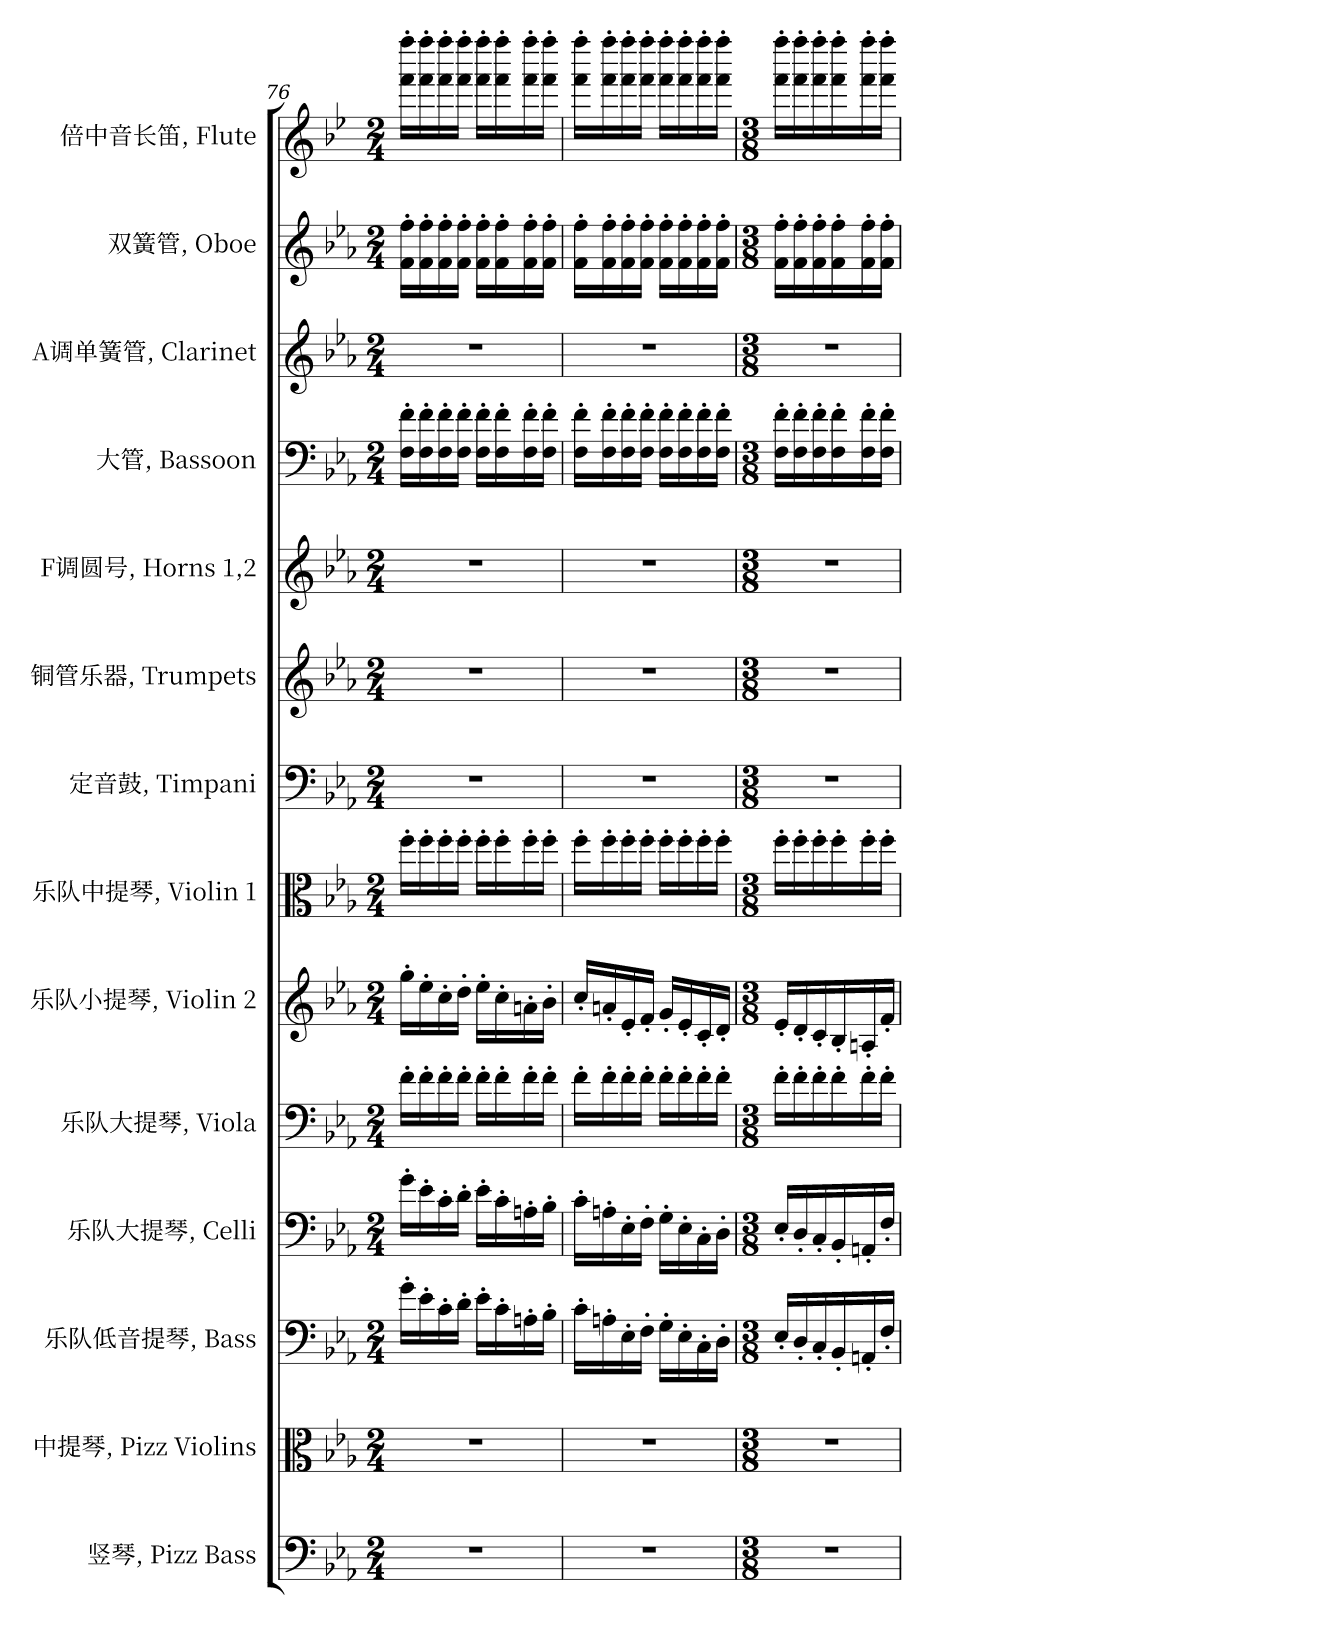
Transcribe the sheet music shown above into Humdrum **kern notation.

**kern	**kern	**kern	**kern	**kern	**kern	**kern	**kern	**kern	**kern	**kern	**kern	**kern	**kern
*part14	*part13	*part12	*part11	*part10	*part9	*part8	*part7	*part6	*part5	*part4	*part3	*part2	*part1
*staff14	*staff13	*staff12	*staff11	*staff10	*staff9	*staff8	*staff7	*staff6	*staff5	*staff4	*staff3	*staff2	*staff1
*I"竖琴, Pizz Bass	*I"中提琴, Pizz Violins	*I"乐队低音提琴, Bass	*I"乐队大提琴, Celli	*I"乐队大提琴, Viola	*I"乐队小提琴, Violin 2	*I"乐队中提琴, Violin 1	*I"定音鼓, Timpani	*I"铜管乐器, Trumpets	*I"F调圆号, Horns 1,2	*I"大管, Bassoon	*I"A调单簧管, Clarinet	*I"双簧管, Oboe	*I"倍中音长笛, Flute
*	*	*	*	*	*	*	*I'Timp.	*	*I'F Hn.	*I'Bsn.	*I'A Cl.	*I'Ob.	*
*clefF4	*clefC3	*clefF4	*clefF4	*clefF4	*clefG2	*clefC3	*clefF4	*clefG2	*clefG2	*clefF4	*clefG2	*clefG2	*clefG2
*	*	*ITrd7c12	*	*	*	*	*	*	*ITrd4c7	*	*ITrd1c2	*	*ITrd10c17
*k[b-e-a-]	*k[b-e-a-]	*k[b-e-a-]	*k[b-e-a-]	*k[b-e-a-]	*k[b-e-a-]	*k[b-e-a-]	*k[b-e-a-]	*k[b-e-a-]	*k[b-e-a-d-]	*k[b-e-a-]	*k[b-e-a-d-g-]	*k[b-e-a-]	*k[b-e-]
*M2/4	*M2/4	*M2/4	*M2/4	*M2/4	*M2/4	*M2/4	*M2/4	*M2/4	*M2/4	*M2/4	*M2/4	*M2/4	*M2/4
=76	=76	=76	=76	=76	=76	=76	=76	=76	=76	=76	=76	=76	=76
2r	2r	16G'\LL	16g'\LL	16f'\LL	16gg'\LL	16ff'\LL	2r	2r	2r	16F\' 16f\'LL	2r	16f\' 16ff\'LL	16ff\' 16fff\'LL
.	.	16E-'\	16e-'\	16f'\	16ee-'\	16ff'\	.	.	.	16F\' 16f\'	.	16f\' 16ff\'	16ff\' 16fff\'
.	.	16C'\	16c'\	16f'\	16cc'\	16ff'\	.	.	.	16F\' 16f\'	.	16f\' 16ff\'	16ff\' 16fff\'
.	.	16D'\JJ	16d'\JJ	16f'\JJ	16dd'\JJ	16ff'\JJ	.	.	.	16F\' 16f\'JJ	.	16f\' 16ff\'JJ	16ff\' 16fff\'JJ
.	.	16E-'\LL	16e-'\LL	16f'\LL	16ee-'\LL	16ff'\LL	.	.	.	16F\' 16f\'LL	.	16f\' 16ff\'LL	16ff\' 16fff\'LL
.	.	16C'\	16c'\	16f'\	16cc'\	16ff'\	.	.	.	16F\' 16f\'	.	16f\' 16ff\'	16ff\' 16fff\'
.	.	16AAn'\	16An'\	16f'\	16an'\	16ff'\	.	.	.	16F\' 16f\'	.	16f\' 16ff\'	16ff\' 16fff\'
.	.	16BB-'\JJ	16B-'\JJ	16f'\JJ	16b-'\JJ	16ff'\JJ	.	.	.	16F\' 16f\'JJ	.	16f\' 16ff\'JJ	16ff\' 16fff\'JJ
!!LO:PB:g=z
=77	=77	=77	=77	=77	=77	=77	=77	=77	=77	=77	=77	=77	=77
2r	2r	16C'\LL	16c'\LL	16f'\LL	16cc'/LL	16ff'\LL	2r	2r	2r	16F\' 16f\'LL	2r	16f\' 16ff\'LL	16ff\' 16fff\'LL
.	.	16AAn'\	16An'\	16f'\	16an'/	16ff'\	.	.	.	16F\' 16f\'	.	16f\' 16ff\'	16ff\' 16fff\'
.	.	16EE-'\	16E-'\	16f'\	16e-'/	16ff'\	.	.	.	16F\' 16f\'	.	16f\' 16ff\'	16ff\' 16fff\'
.	.	16FF'\JJ	16F'\JJ	16f'\JJ	16f'/JJ	16ff'\JJ	.	.	.	16F\' 16f\'JJ	.	16f\' 16ff\'JJ	16ff\' 16fff\'JJ
.	.	16GG'\LL	16G'\LL	16f'\LL	16g'/LL	16ff'\LL	.	.	.	16F\' 16f\'LL	.	16f\' 16ff\'LL	16ff\' 16fff\'LL
.	.	16EE-'\	16E-'\	16f'\	16e-'/	16ff'\	.	.	.	16F\' 16f\'	.	16f\' 16ff\'	16ff\' 16fff\'
.	.	16CC'\	16C'\	16f'\	16c'/	16ff'\	.	.	.	16F\' 16f\'	.	16f\' 16ff\'	16ff\' 16fff\'
.	.	16DD'\JJ	16D'\JJ	16f'\JJ	16d'/JJ	16ff'\JJ	.	.	.	16F\' 16f\'JJ	.	16f\' 16ff\'JJ	16ff\' 16fff\'JJ
=78	=78	=78	=78	=78	=78	=78	=78	=78	=78	=78	=78	=78	=78
*M3/8	*M3/8	*M3/8	*M3/8	*M3/8	*M3/8	*M3/8	*M3/8	*M3/8	*M3/8	*M3/8	*M3/8	*M3/8	*M3/8
4.r	4.r	16EE-'/LL	16E-'/LL	16f'\LL	16e-'/LL	16ff'\LL	4.r	4.r	4.r	16F\' 16f\'LL	4.r	16f\' 16ff\'LL	16ff\' 16fff\'LL
.	.	16DD'/	16D'/	16f'\	16d'/	16ff'\	.	.	.	16F\' 16f\'	.	16f\' 16ff\'	16ff\' 16fff\'
.	.	16CC'/	16C'/	16f'\	16c'/	16ff'\	.	.	.	16F\' 16f\'	.	16f\' 16ff\'	16ff\' 16fff\'
.	.	16BBB-'/	16BB-'/	16f'\	16B-'/	16ff'\	.	.	.	16F\' 16f\'	.	16f\' 16ff\'	16ff\' 16fff\'
.	.	16AAAn'/	16AAn'/	16f'\	16An'/	16ff'\	.	.	.	16F\' 16f\'	.	16f\' 16ff\'	16ff\' 16fff\'
.	.	16FF'/JJ	16F'/JJ	16f'\JJ	16f'/JJ	16ff'\JJ	.	.	.	16F\' 16f\'JJ	.	16f\' 16ff\'JJ	16ff\' 16fff\'JJ
=	=	=	=	=	=	=	=	=	=	=	=	=	=
*-	*-	*-	*-	*-	*-	*-	*-	*-	*-	*-	*-	*-	*-
